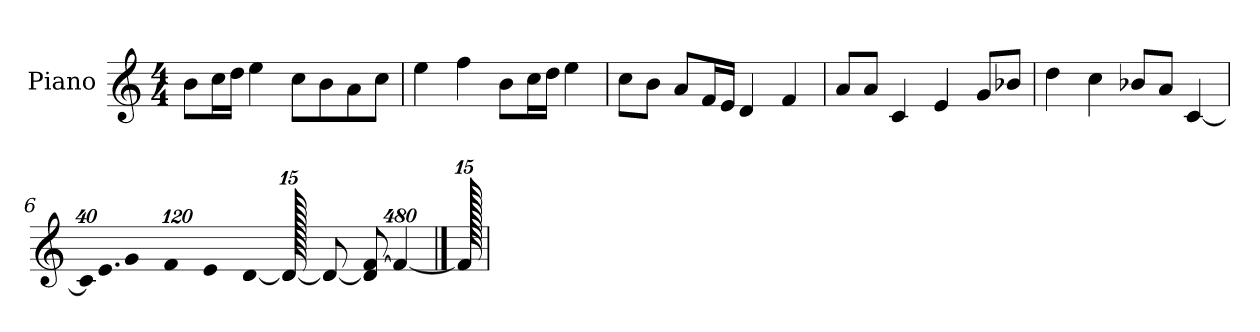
**kern
*part1
*staff1
*I"Piano
*I'P-no
*clefG2
*k[]
*M4/4
*MM90
=1
8b\L
16cc\L
16dd\JJ
4ee\
8cc\L
8b\
8a\
8cc\J
=2
4ee\
4ff\
8b\L
16cc\L
16dd\JJ
4ee\
=3
8cc\L
8b\J
8a/L
16f/L
16e/JJ
4d/
4f/
=4
8a/L
8a/J
4c/
4e/
8g/L
8b-X/J
=5
4dd\
4cc\
8b-X/L
8a/J
[4c/
!!LO:LB:g=z
=6
*Xbrackettup
!LO:N:vis=32
640%23c/KLL]
!LO:N:vis=16.
960%103e/J
!LO:N:vis=8
960%137g/
!LO:N:vis=16
1920%137f/L
!LO:N:vis=32
640%23e/K
[384%41d/J
1920d/_
8d/L_
8d/] [8f/J
1920%479f/_
==7
1920f/]
=
*-
